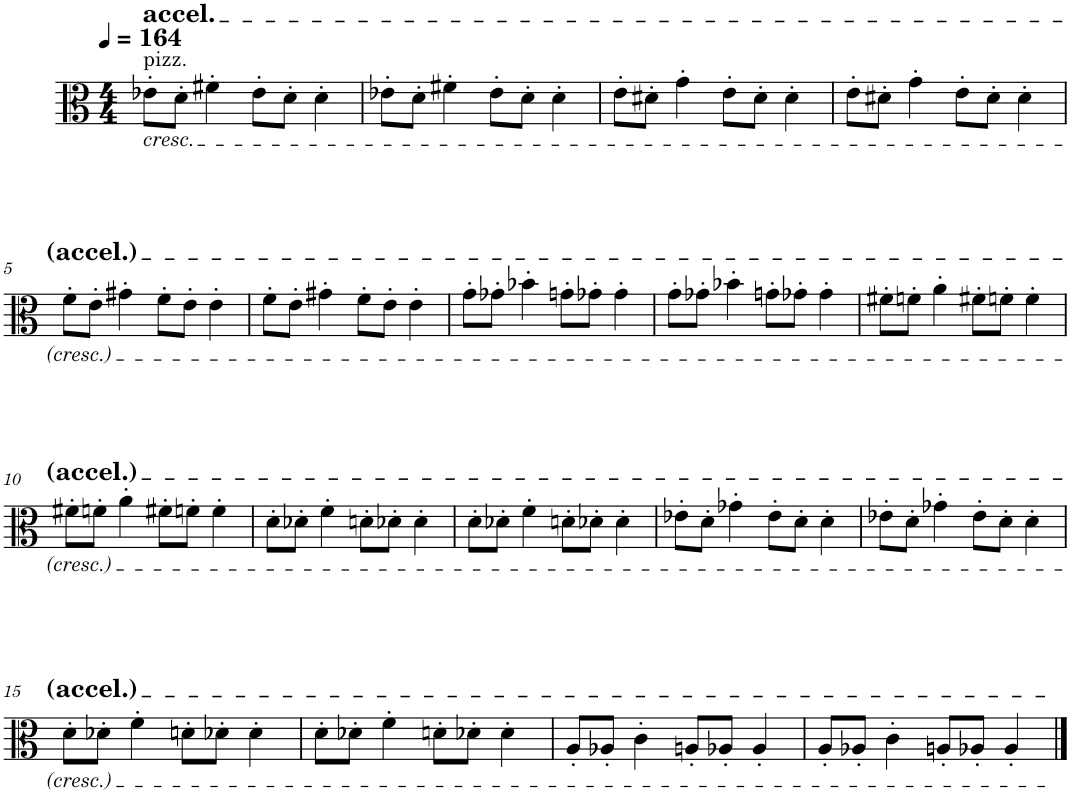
**kern
*part1
*staff1
*I"Viola
*I'Vla.
*clefC3
*k[]
*M4/4
*MM164
=1
!LO:TX:a:t=pizz.
!LO:TX:a:t=accel.
!LO:TX:b:i:t=cresc.
8e-X'\L
8d'\J
4f#X'\
8e-'\L
8d'\J
4d'\
=2
8e-X'\L
8d'\J
4f#X'\
8e-'\L
8d'\J
4d'\
=3
8e'\L
8d#X'\J
4g'\
8e'\L
8d#'\J
4d#'\
=4
8e'\L
8d#X'\J
4g'\
8e'\L
8d#'\J
4d#'\
!!LO:LB:g=z
=5
8f'\L
8e'\J
4g#X'\
8f'\L
8e'\J
4e'\
=6
8f'\L
8e'\J
4g#X'\
8f'\L
8e'\J
4e'\
=7
8g'\L
8g-X'\J
4b-X'\
8gn'\L
8g-X'\J
4g-'\
=8
8g'\L
8g-X'\J
4b-X'\
8gn'\L
8g-X'\J
4g-'\
=9
8f#X'\L
8fn'\J
4a'\
8f#X'\L
8fn'\J
4f'\
!!LO:LB:g=z
=10
8f#X'\L
8fn'\J
4a'\
8f#X'\L
8fn'\J
4f'\
=11
8d'\L
8d-X'\J
4f'\
8dn'\L
8d-X'\J
4d-'\
=12
8d'\L
8d-X'\J
4f'\
8dn'\L
8d-X'\J
4d-'\
=13
8e-X'\L
8d'\J
4g-X'\
8e-'\L
8d'\J
4d'\
=14
8e-X'\L
8d'\J
4g-X'\
8e-'\L
8d'\J
4d'\
!!LO:LB:g=z
=15
8d'\L
8d-X'\J
4f'\
8dn'\L
8d-X'\J
4d-'\
=16
8d'\L
8d-X'\J
4f'\
8dn'\L
8d-X'\J
4d-'\
=17
8A'/L
8A-X'/J
4c'\
8An'/L
8A-X'/J
4A-'/
=18
8A'/L
8A-X'/J
4c'\
8An'/L
8A-X'/J
4A-'/
==
*-
